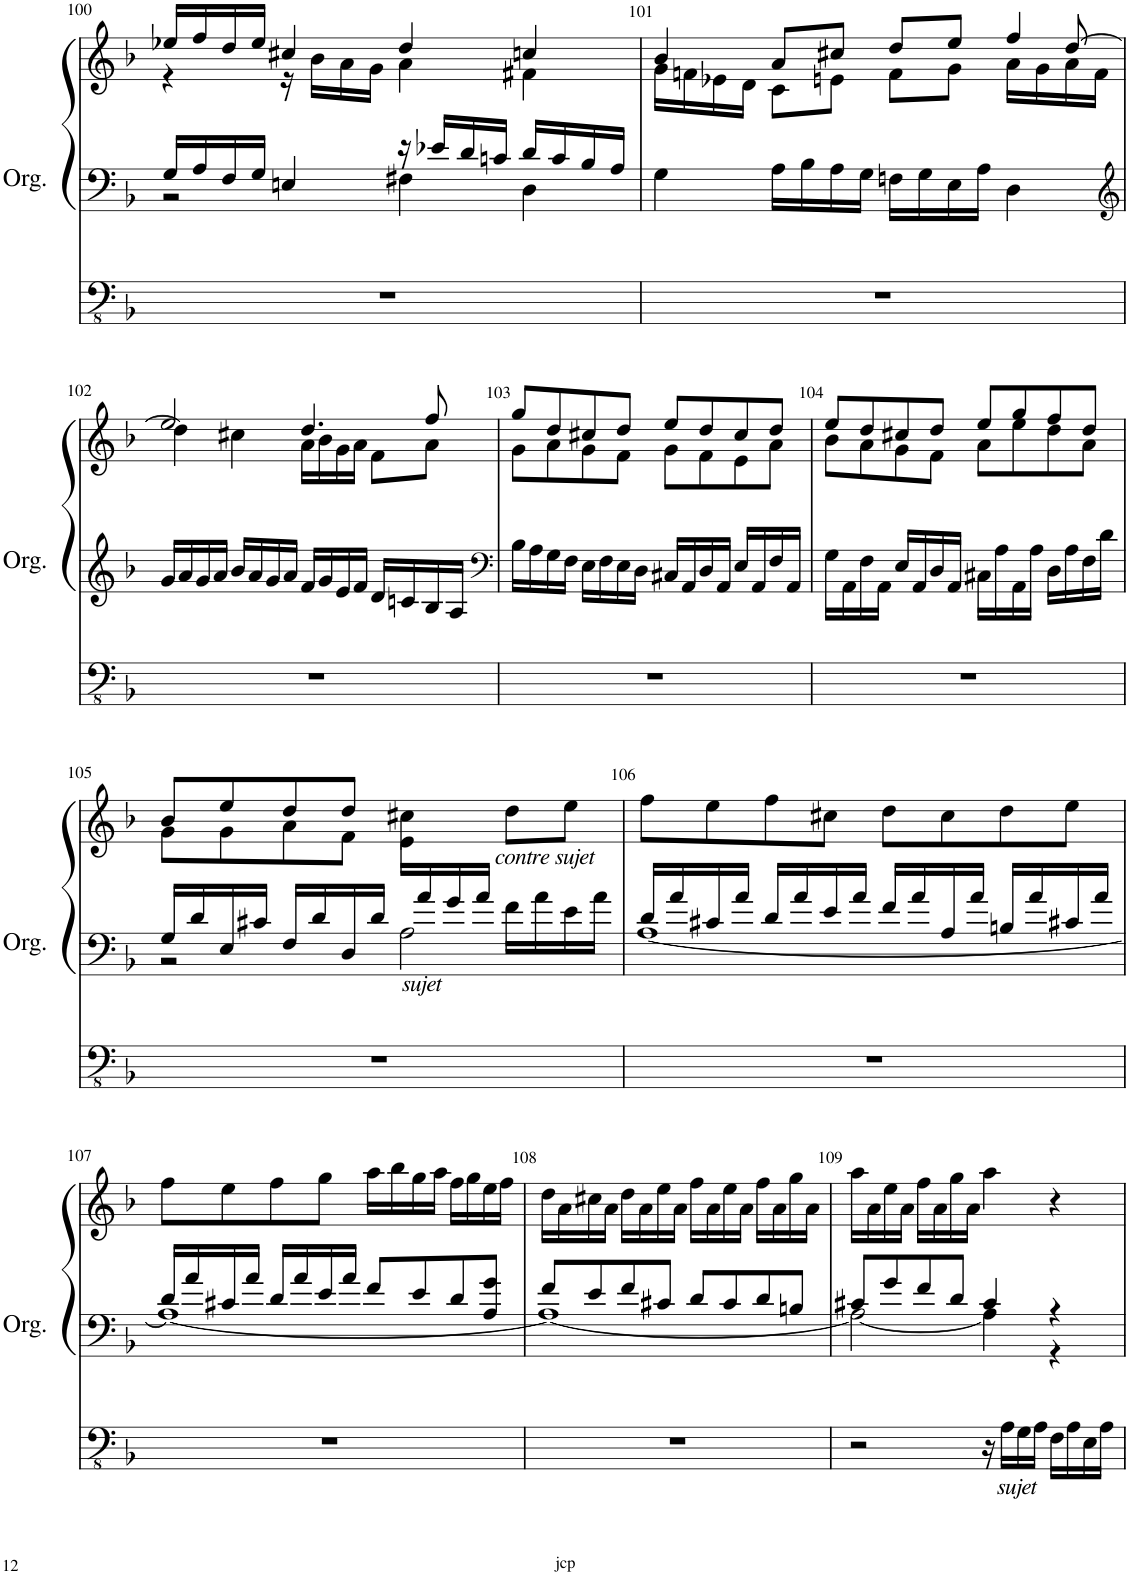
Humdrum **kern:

**kern	**kern	**kern
*part1	*part1	*part1
*staff3	*staff2	*staff1
*I"Orgue à tuyaux	*	*
*I'Org.	*	*
!!LO:PB:g=z
*clefFv4	*clefF4	*clefG2
*k[b-]	*k[b-]	*k[b-]
*M4/4	*M4/4	*M4/4
*met(c)	*met(c)	*met(c)
=100	=100	=100
*	*^	*^
1r	16G/LL	2r	16ee-X/LL	4r
.	16A/	.	16ff/	.
.	16F/	.	16dd/	.
.	16G/JJ	.	16ee-/JJ	.
.	4En/	.	4cc#X/	16r
.	.	.	.	16b-\LL
.	.	.	.	16a\
.	.	.	.	16g\JJ
.	16r	4F#X\	4dd/	4a\
.	16e-X/LL	.	.	.
.	16d/	.	.	.
.	16cn/JJ	.	.	.
.	16d/LL	4D\	4ccn/	4f#X\
.	16c/	.	.	.
.	16B-/	.	.	.
.	16A/JJ	.	.	.
*	*v	*v	*	*
=101	=101	=101	=101
*	*	*	*^
1r	4G\	4b-/	16g\LL	2..ryy
.	.	.	16fn\	.
.	.	.	16e-X\	.
.	.	.	16d\JJ	.
.	16A\LL	8a/L	8c\L	.
.	16B-\	.	.	.
.	16A\	8cc#X/J	8en\J	.
.	16G\JJ	.	.	.
.	16Fn\LL	8dd/L	8f\L	.
.	16G\	.	.	.
.	16E\	8ee/J	8g\J	.
.	16A\JJ	.	.	.
.	4D\	4ff/	16a\LL	.
.	.	.	16g\	.
.	.	.	16a\	[8dd/
.	.	.	16f\JJ	.
!!LO:LB:g=z	!!	!!
=102	=102	=102	=102	=102
*	*clefG2	*	*	*
1r	16g/LL	2ee/	4ryy	4dd\]
.	16a/	.	.	.
.	16g/	.	.	.
.	16a/JJ	.	.	.
.	16b-/LL	.	4cc#X\	2.ryy
.	16a/	.	.	.
.	16g/	.	.	.
.	16a/JJ	.	.	.
.	16f/LL	4.dd/	16a\LL	.
.	16g/	.	16b-\	.
.	16e/	.	16g\	.
.	16f/JJ	.	16a\JJ	.
.	16d/LL	.	8f\L	.
.	16cn/	.	.	.
.	16B-/	8ff/	8a\J	.
.	16A/JJ	.	.	.
*	*	*v	*v	*v
=103	=103	=103
*	*clefF4	*
*	*	*^
1r	16B-\LL	8gg/L	8g\L
.	16A\	.	.
.	16G\	8dd/	8a\
.	16F\JJ	.	.
.	16E\LL	8cc#X/	8g\
.	16F\	.	.
.	16E\	8dd/J	8f\J
.	16D\JJ	.	.
.	16C#X/LL	8ee/L	8g\L
.	16AA/	.	.
.	16D/	8dd/	8f\
.	16AA/JJ	.	.
.	16E/LL	8cc#/	8e\
.	16AA/	.	.
.	16F/	8dd/J	8a\J
.	16AA/JJ	.	.
=104	=104	=104	=104
1r	16G\LL	8ee/L	8b-\L
.	16AA\	.	.
.	16F\	8dd/	8a\
.	16AA\JJ	.	.
.	16E/LL	8cc#X/	8g\
.	16AA/	.	.
.	16D/	8dd/J	8f\J
.	16AA/JJ	.	.
.	16C#X\LL	8ee/L	8a\L
.	16A\	.	.
.	16AA\	8gg/	8ee\
.	16A\JJ	.	.
.	16D\LL	8ff/	8dd\
.	16A\	.	.
.	16F\	8dd/J	8a\J
.	16d\JJ	.	.
!!LO:LB:g=z
=105	=105	=105	=105
*	*^	*	*^
1r	16G/LL	2r	8b-/L	8g\L	2ryy
.	16d/	.	.	.	.
.	16E/	.	8ee/	8g\	.
.	16c#X/JJ	.	.	.	.
.	16F/LL	.	8dd/	8a\	.
.	16d/	.	.	.	.
.	16D/	.	8dd/J	8f\J	.
.	16d/JJ	.	.	.	.
.	2A\	16ryy	4cc#X\	2ryy	16e\LL
!	!	!LO:TX:b:i:t=sujet	!	!	!
.	.	16a/	.	.	4..ryy
.	.	16g/	.	.	.
.	.	16a/JJ	.	.	.
!	!	!	!LO:TX:b:i:t=contre sujet	!	!
.	.	16f\LL	8dd\L	.	.
.	.	16a\	.	.	.
.	.	16e\	8ee\J	.	.
.	.	16a\JJ	.	.	.
*	*	*	*v	*v	*v
=106	=106	=106	=106
1r	16d/LL	[1A	8ff\L
.	16a/	.	.
.	16c#X/	.	8ee\
.	16a/JJ	.	.
.	16d/LL	.	8ff\
.	16a/	.	.
.	16e/	.	8cc#X\J
.	16a/JJ	.	.
.	16f/LL	.	8dd\L
.	16a/	.	.
.	16A/	.	8cc#\
.	16a/JJ	.	.
.	16Bn/LL	.	8dd\
.	16a/	.	.
.	16c#X/	.	8ee\J
.	16a/JJ	.	.
!!LO:LB:g=z
=107	=107	=107	=107
1r	16d/LL	1A_	8ff\L
.	16a/	.	.
.	16c#X/	.	8ee\
.	16a/JJ	.	.
.	16d/LL	.	8ff\
.	16a/	.	.
.	16e/	.	8gg\J
.	16a/JJ	.	.
.	8f/L	.	16aa\LL
.	.	.	16bb-\
.	8e/	.	16gg\
.	.	.	16aa\JJ
.	8d/	.	16ff\LL
.	.	.	16gg\
.	8A/ 8g/J	.	16ee\
.	.	.	16ff\JJ
=108	=108	=108	=108
1r	8f/L	1A_	16dd\LL
.	.	.	16a\
.	8e/	.	16cc#X\
.	.	.	16a\JJ
.	8f/	.	16dd\LL
.	.	.	16a\
.	8c#X/J	.	16ee\
.	.	.	16a\JJ
.	8d/L	.	16ff\LL
.	.	.	16a\
.	8c#/	.	16ee\
.	.	.	16a\JJ
.	8d/	.	16ff\LL
.	.	.	16a\
.	8Bn/J	.	16gg\
.	.	.	16a\JJ
=109	=109	=109	=109
2r	8c#X/L	2A\_	16aa\LL
.	.	.	16a\
.	8g/	.	16ee\
.	.	.	16a\JJ
.	8f/	.	16ff\LL
.	.	.	16a\
.	8d/J	.	16gg\
.	.	.	16a\JJ
16r	4c#/	4A\]	4aa\
!LO:TX:b:i:t=sujet	!	!	!
16AA\LL	.	.	.
16GG\	.	.	.
16AA\JJ	.	.	.
16FF\LL	4r	4r	4r
16AA\	.	.	.
16EE\	.	.	.
16AA\JJ	.	.	.
*	*v	*v	*
=	=	=
*-	*-	*-
